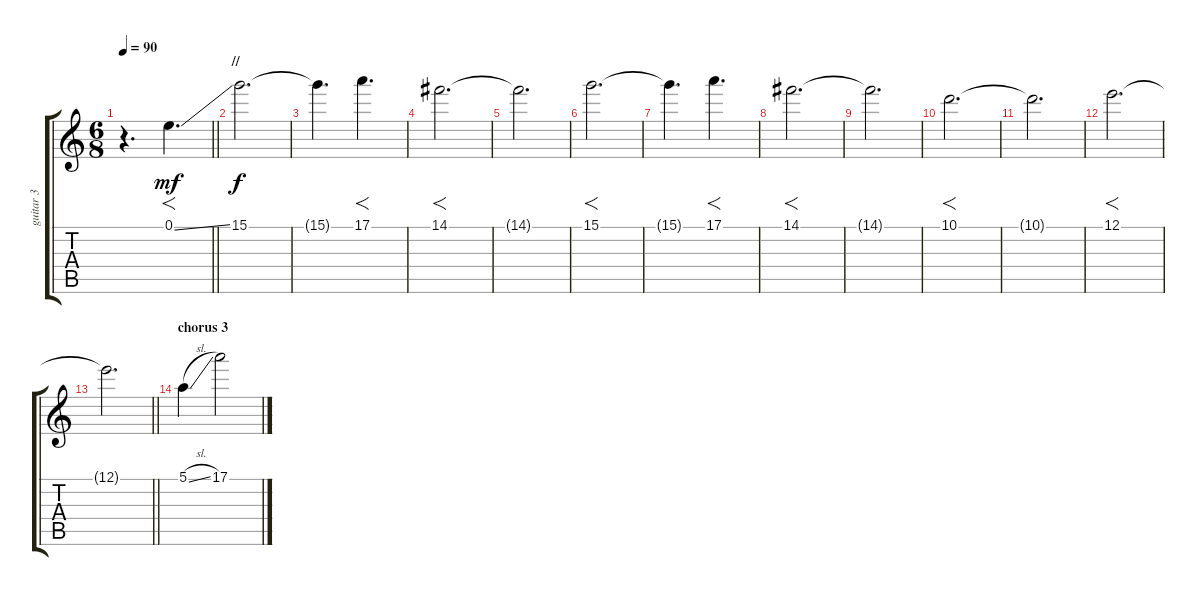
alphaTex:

\track ("guitar 3" "guitar 3") {instrument electricguitarjazz}
\staff {score tabs}
\tuning (E4 B3 G3 D3 A2 E2) {hide}
\ts (6 8)
\tempo 90
\clef g2
\barLineRight lightlight
\ks c
r.4{d dy f} 0.1{ss}.4{f d dy mf instrument overdrivenguitar} |
\section ("" "//")
15.1.2{d dy f} |
15.1{t}.4{d} 17.1.4{f d} |
14.1.2{f d} |
14.1{t}.2{d volume 2} |
15.1.2{f d volume 11} |
15.1{t}.4{d} 17.1.4{f d} |
14.1.2{f d} |
14.1{t}.2{d volume 2} |
10.1.2{f d volume 11} |
10.1{t}.2{d} |
12.1.2{f d} |
\barLineRight lightlight
12.1{t}.2{d volume 7} |
\section ("" "chorus 3")
5.1{sl}.4{volume 11 instrument electricguitarjazz} 17.1.2
